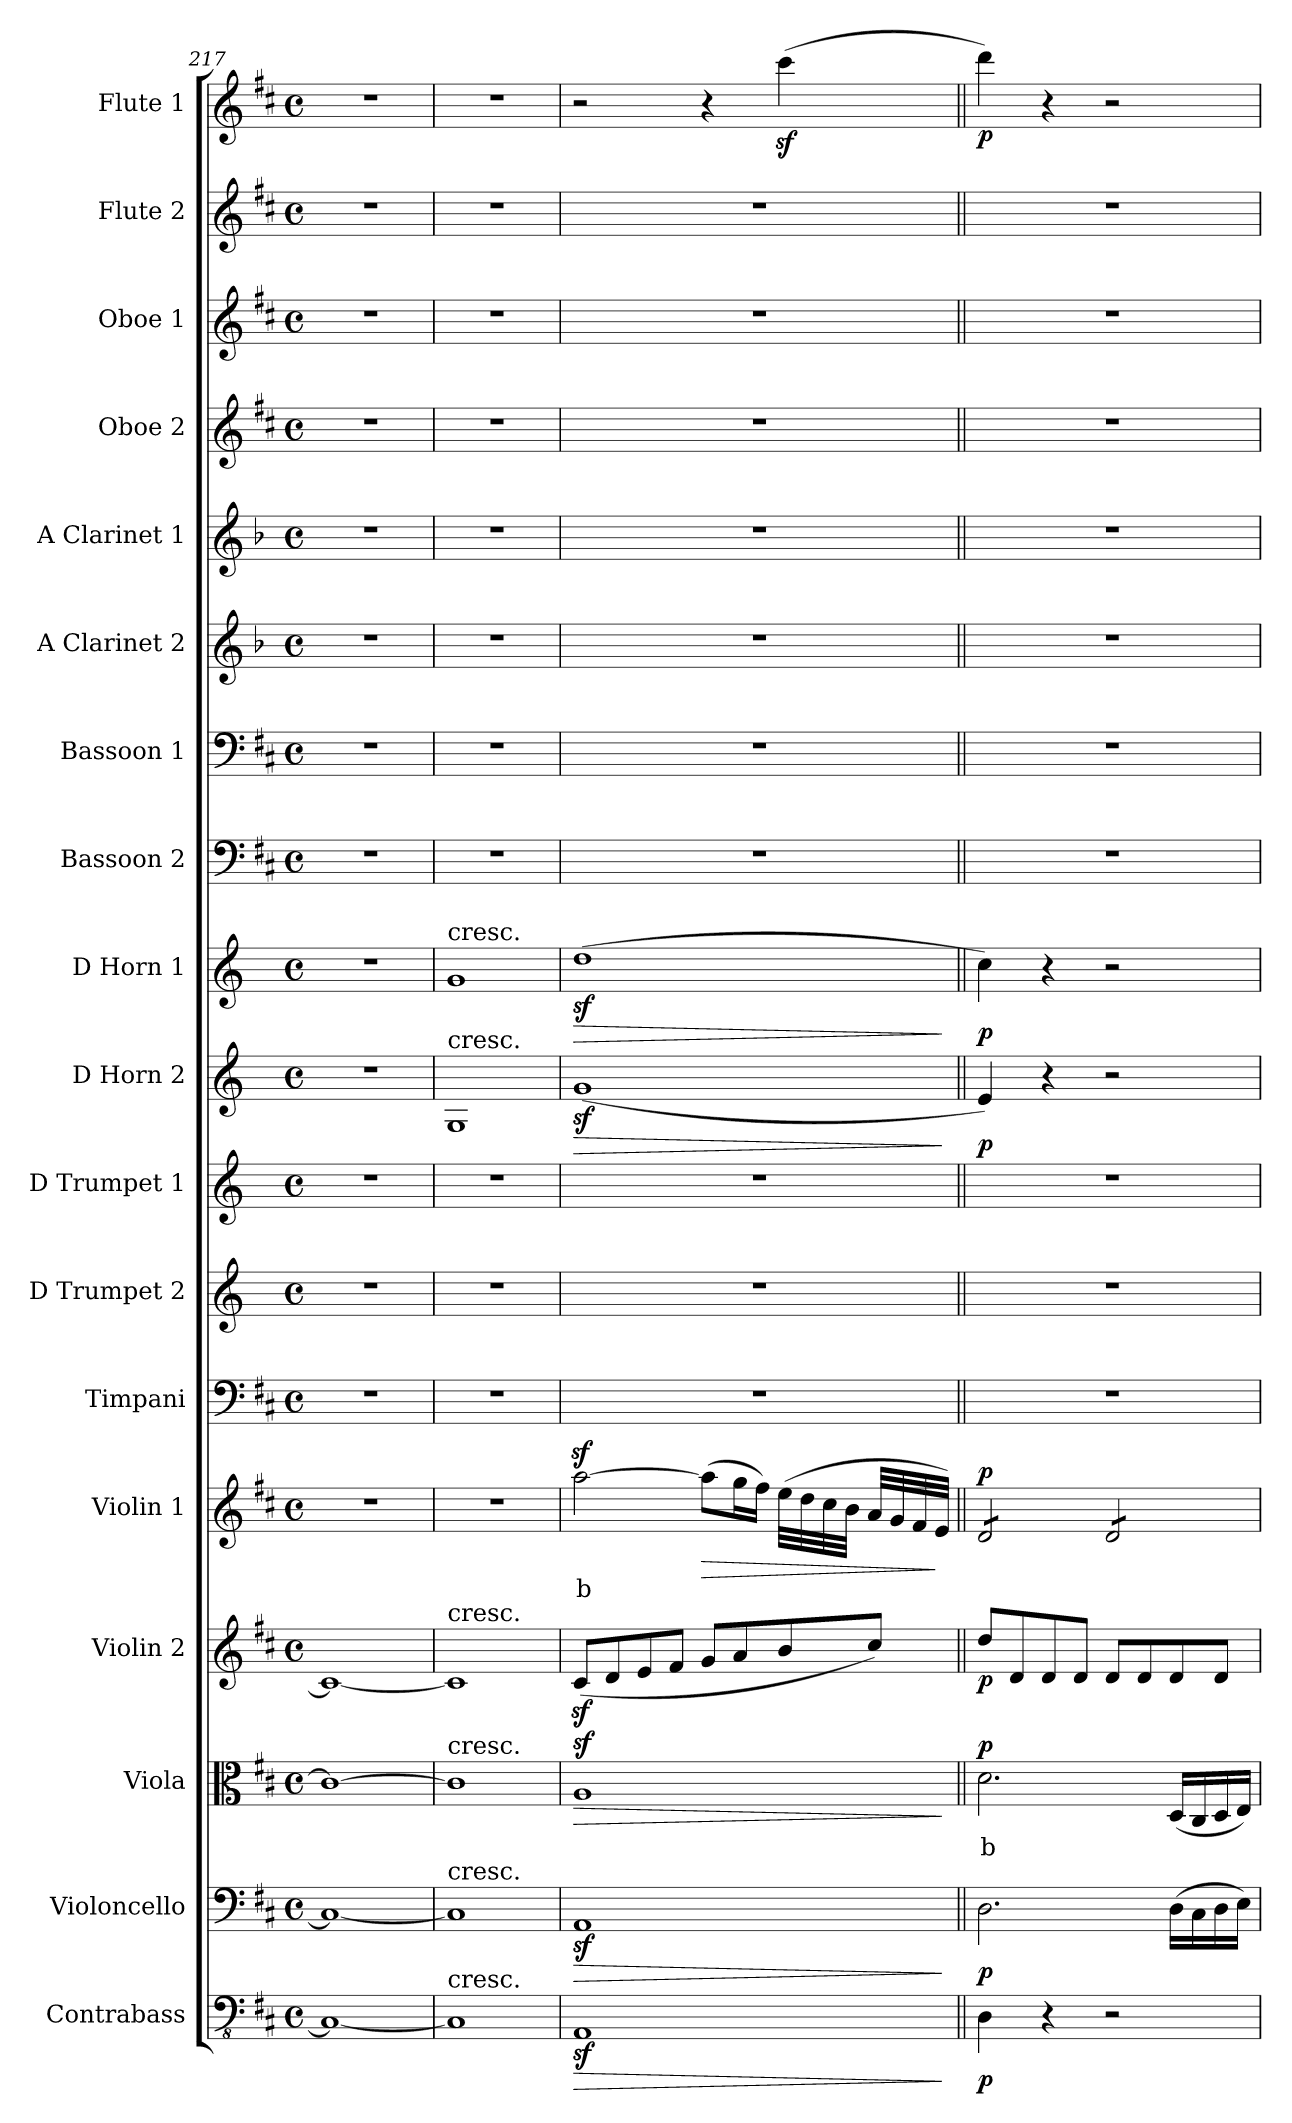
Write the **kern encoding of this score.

**kern	**dynam	**kern	**dynam	**kern	**text	**dynam	**kern	**dynam	**kern	**text	**dynam	**kern	**kern	**kern	**kern	**dynam	**kern	**dynam	**kern	**kern	**kern	**kern	**kern	**kern	**kern	**kern	**dynam
*part18	*part18	*part17	*part17	*part16	*part16	*part16	*part15	*part15	*part14	*part14	*part14	*part13	*part12	*part11	*part10	*part10	*part9	*part9	*part8	*part7	*part6	*part5	*part4	*part3	*part2	*part1	*part1
*staff18	*staff18	*staff17	*staff17	*staff16	*staff16	*staff16	*staff15	*staff15	*staff14	*staff14	*staff14	*staff13	*staff12	*staff11	*staff10	*staff10	*staff9	*staff9	*staff8	*staff7	*staff6	*staff5	*staff4	*staff3	*staff2	*staff1	*staff1
*I"Contrabass	*	*I"Violoncello	*	*I"Viola	*	*	*I"Violin 2	*	*I"Violin 1	*	*	*I"Timpani	*I"D Trumpet 2	*I"D Trumpet 1	*I"D Horn 2	*	*I"D Horn 1	*	*I"Bassoon 2	*I"Bassoon 1	*I"A Clarinet 2	*I"A Clarinet 1	*I"Oboe 2	*I"Oboe 1	*I"Flute 2	*I"Flute 1	*
*I'Cb	*	*I'Vc	*	*I'Vla	*	*	*I'Vln 2	*	*I'Vln 1	*	*	*I'Timp	*I'Tpt 2	*I'Tpt 1	*I'Hn 2	*	*I'Hn 1	*	*I'Bsn 2	*I'Bsn 1	*I'Cl 2	*I'Cl 1	*I'Ob 2	*I'Ob 1	*I'Fl 2	*I'Fl 1	*
*clefFv4	*	*clefF4	*	*clefC3	*	*	*clefG2	*	*clefG2	*	*	*clefF4	*clefG2	*clefG2	*clefG2	*	*clefG2	*	*clefF4	*clefF4	*clefG2	*clefG2	*clefG2	*clefG2	*clefG2	*clefG2	*
*	*	*	*	*	*	*	*	*	*	*	*	*	*ITrd-1c-2	*ITrd-1c-2	*ITrd6c10	*	*ITrd6c10	*	*	*	*ITrd2c3	*ITrd2c3	*	*	*	*	*
*k[f#c#]	*	*k[f#c#]	*	*k[f#c#]	*	*	*k[f#c#]	*	*k[f#c#]	*	*	*k[f#c#]	*k[f#c#]	*k[f#c#]	*k[f#c#]	*	*k[f#c#]	*	*k[f#c#]	*k[f#c#]	*k[f#c#]	*k[f#c#]	*k[f#c#]	*k[f#c#]	*k[f#c#]	*k[f#c#]	*
*M4/4	*	*M4/4	*	*M4/4	*	*	*M4/4	*	*M4/4	*	*	*M4/4	*M4/4	*M4/4	*M4/4	*	*M4/4	*	*M4/4	*M4/4	*M4/4	*M4/4	*M4/4	*M4/4	*M4/4	*M4/4	*
*met(c)	*	*met(c)	*	*met(c)	*	*	*met(c)	*	*met(c)	*	*	*met(c)	*met(c)	*met(c)	*met(c)	*	*met(c)	*	*met(c)	*met(c)	*met(c)	*met(c)	*met(c)	*met(c)	*met(c)	*met(c)	*
=217	=217	=217	=217	=217	=217	=217	=217	=217	=217	=217	=217	=217	=217	=217	=217	=217	=217	=217	=217	=217	=217	=217	=217	=217	=217	=217	=217
1CC#_	.	1C#_	.	1c#_	.	.	1c#_	.	1r	.	.	1r	1r	1r	1r	.	1r	.	1r	1r	1r	1r	1r	1r	1r	1r	.
=218	=218	=218	=218	=218	=218	=218	=218	=218	=218	=218	=218	=218	=218	=218	=218	=218	=218	=218	=218	=218	=218	=218	=218	=218	=218	=218	=218
!	!	!	!	!	!	!	!	!	!	!	!	!	!	!	!	!	!LO:TX:a:t=cresc.	!	!	!	!	!	!	!	!	!	!
!	!	!	!	!	!	!	!	!	!	!	!	!	!	!	!LO:TX:a:t=cresc.	!	!	!	!	!	!	!	!	!	!	!	!
!	!	!	!	!	!	!	!LO:TX:a:t=cresc.	!	!	!	!	!	!	!	!	!	!	!	!	!	!	!	!	!	!	!	!
!	!	!	!	!LO:TX:a:t=cresc.	!	!	!	!	!	!	!	!	!	!	!	!	!	!	!	!	!	!	!	!	!	!	!
!	!	!LO:TX:a:t=cresc.	!	!	!	!	!	!	!	!	!	!	!	!	!	!	!	!	!	!	!	!	!	!	!	!	!
!LO:TX:a:t=cresc.	!	!	!	!	!	!	!	!	!	!	!	!	!	!	!	!	!	!	!	!	!	!	!	!	!	!	!
!	!	!	!	!	!	!	!	!	!	!	!	!	!	!	!	!LO:DY:b	!	!	!	!	!	!	!	!	!	!	!
!	!	!	!	!	!	!	!	!	!	!	!	!	!	!	!	!LO:DY:n=1:b	!	!LO:DY:b	!	!	!	!	!	!	!	!	!
!	!	!	!	!	!	!	!	!	!	!	!	!	!	!	!	!	!	!LO:DY:n=1:b	!	!	!	!	!	!	!	!	!
1CC#]	.	1C#]	.	1c#]	.	.	1c#]	.	1r	.	.	1r	1r	1r	1AA	p mf	1A	p mf	1r	1r	1r	1r	1r	1r	1r	1r	.
=219	=219	=219	=219	=219	=219	=219	=219	=219	=219	=219	=219	=219	=219	=219	=219	=219	=219	=219	=219	=219	=219	=219	=219	=219	=219	=219	=219
!	!LO:HP:b	!	!LO:HP:b	!	!	!LO:HP:b	!	!	!	!LO:LY:b:color=#FF0000	!	!	!	!	!	!LO:HP:b	!	!LO:HP:b	!	!	!	!	!	!	!	!	!
1AAAz<	>	1AAz<	>	1Az<	.	>	(8c#z</L	.	[2aaz<\	b	.	1r	1r	1r	(1Az<	>	(1ez<	>	1r	1r	1r	1r	1r	1r	1r	2r	.
.	.	.	.	.	.	.	8d/	.	.	.	.	.	.	.	.	.	.	.	.	.	.	.	.	.	.	.	.
.	.	.	.	.	.	.	8e/	.	.	.	.	.	.	.	.	.	.	.	.	.	.	.	.	.	.	.	.
.	.	.	.	.	.	.	8f#/J	.	.	.	.	.	.	.	.	.	.	.	.	.	.	.	.	.	.	.	.
!	!	!	!	!	!	!	!	!	!	!	!LO:HP:b	!	!	!	!	!	!	!	!	!	!	!	!	!	!	!	!
.	.	.	.	.	.	.	8g/L	.	(8aa\L]	.	>	.	.	.	.	.	.	.	.	.	.	.	.	.	.	4r	.
.	.	.	.	.	.	.	8a/	.	16gg\L	.	.	.	.	.	.	.	.	.	.	.	.	.	.	.	.	.	.
.	.	.	.	.	.	.	.	.	16ff#\JJ)	.	.	.	.	.	.	.	.	.	.	.	.	.	.	.	.	.	.
.	.	.	.	.	.	.	8b/	.	(32ee\LLL	.	.	.	.	.	.	.	.	.	.	.	.	.	.	.	.	(4ccc#z<\	.
.	.	.	.	.	.	.	.	.	32dd\	.	.	.	.	.	.	.	.	.	.	.	.	.	.	.	.	.	.
.	.	.	.	.	.	.	.	.	32cc#\	.	.	.	.	.	.	.	.	.	.	.	.	.	.	.	.	.	.
.	.	.	.	.	.	.	.	.	32b\JJJ	.	.	.	.	.	.	.	.	.	.	.	.	.	.	.	.	.	.
.	.	.	.	.	.	.	8cc#/J)	.	32a/LLL	.	.	.	.	.	.	.	.	.	.	.	.	.	.	.	.	.	.
.	.	.	.	.	.	.	.	.	32g/	.	.	.	.	.	.	.	.	.	.	.	.	.	.	.	.	.	.
.	.	.	.	.	.	.	.	.	32f#/	.	.	.	.	.	.	.	.	.	.	.	.	.	.	.	.	.	.
.	.	.	.	.	.	.	.	.	32e/JJJ)	.	]	.	.	.	.	.	.	.	.	.	.	.	.	.	.	.	.
.	]	.	]	.	.	]	.	.	.	.	.	.	.	.	.	]	.	]	.	.	.	.	.	.	.	.	.
!!LO:PB:g=z
=220||	=220||	=220||	=220||	=220||	=220||	=220||	=220||	=220||	=220||	=220||	=220||	=220||	=220||	=220||	=220||	=220||	=220||	=220||	=220||	=220||	=220||	=220||	=220||	=220||	=220||	=220||	=220||
!	!LO:DY:b	!	!LO:DY:b	!	!LO:LY:b:color=#FF0000	!LO:DY:b	!	!LO:DY:b	!	!	!LO:DY:b	!	!	!	!	!LO:DY:b	!	!LO:DY:b	!	!	!	!	!	!	!	!	!LO:DY:b
*	*	*	*	*	*	*	*	*	*tremolo	*	*	*	*	*	*	*	*	*	*	*	*	*	*	*	*	*	*
4DD\	p	2.D\	p	2.d\	b	p	8dd/L	p	8d/L	.	p	1r	1r	1r	4F#/)	p	4d\)	p	1r	1r	1r	1r	1r	1r	1r	4ddd\)	p
.	.	.	.	.	.	.	8d/	.	8d/	.	.	.	.	.	.	.	.	.	.	.	.	.	.	.	.	.	.
4r	.	.	.	.	.	.	8d/	.	8d/	.	.	.	.	.	4r	.	4r	.	.	.	.	.	.	.	.	4r	.
.	.	.	.	.	.	.	8d/J	.	8d/J	.	.	.	.	.	.	.	.	.	.	.	.	.	.	.	.	.	.
2r	.	.	.	.	.	.	8d/L	.	8d/L	.	.	.	.	.	2r	.	2r	.	.	.	.	.	.	.	.	2r	.
.	.	.	.	.	.	.	8d/	.	8d/	.	.	.	.	.	.	.	.	.	.	.	.	.	.	.	.	.	.
.	.	(16D\LL	.	(16D/LL	.	.	8d/	.	8d/	.	.	.	.	.	.	.	.	.	.	.	.	.	.	.	.	.	.
.	.	16C#\	.	16C#/	.	.	.	.	.	.	.	.	.	.	.	.	.	.	.	.	.	.	.	.	.	.	.
.	.	16D\	.	16D/	.	.	8d/J	.	8d/J	.	.	.	.	.	.	.	.	.	.	.	.	.	.	.	.	.	.
*	*	*	*	*	*	*	*	*	*Xtremolo	*	*	*	*	*	*	*	*	*	*	*	*	*	*	*	*	*	*
.	.	16E\JJ)	.	16E/JJ)	.	.	.	.	.	.	.	.	.	.	.	.	.	.	.	.	.	.	.	.	.	.	.
=	=	=	=	=	=	=	=	=	=	=	=	=	=	=	=	=	=	=	=	=	=	=	=	=	=	=	=
*-	*-	*-	*-	*-	*-	*-	*-	*-	*-	*-	*-	*-	*-	*-	*-	*-	*-	*-	*-	*-	*-	*-	*-	*-	*-	*-	*-
